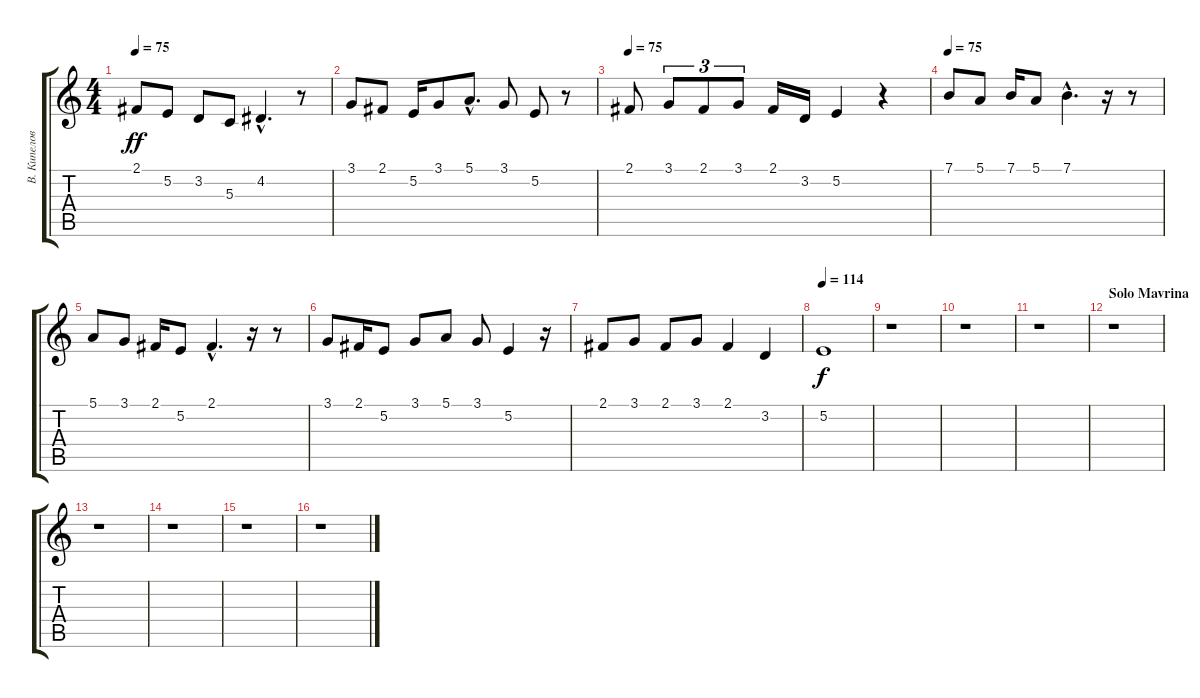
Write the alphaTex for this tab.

\track ("B. Кипелов" "B. Кипелов") {instrument tenorsax}
\staff {score tabs}
\tuning (E4 B3 G3 D3 A2 E2) {hide}
\ts (4 4)
\tempo 75
\clef g2
\ks c
2.1.8{dy ff} 5.2.8 3.2.8 5.3.8 4.2{hac}.4{d} r.8 |
3.1.8 2.1.8 5.2.16 3.1.8 5.1{hac}.8{d} 3.1.8 5.2.8 r.8 |
\tempo 75
2.1.8 3.1.8{tu (3 2)} 2.1.8{tu (3 2)} 3.1.8{tu (3 2)} 2.1.16 3.2.16 5.2.4 r.4 |
\tempo 75
7.1.8 5.1.8 7.1.16 5.1.8 7.1{hac}.4{d} r.16 r.8 |
5.1.8 3.1.8 2.1.16 5.2.8 2.1{hac}.4{d} r.16 r.8 |
3.1.8 2.1.16 5.2.8 3.1.8 5.1.8 3.1.8 5.2.4 r.16 |
2.1.8 3.1.8 2.1.8 3.1.8 2.1.4 3.2.4 |
\tempo 114
5.2.1{dy f} |
r.1 |
r.1 |
r.1 |
\section ("" "Solo Mavrina")
r.1 |
r.1 |
r.1 |
r.1 |
r.1
